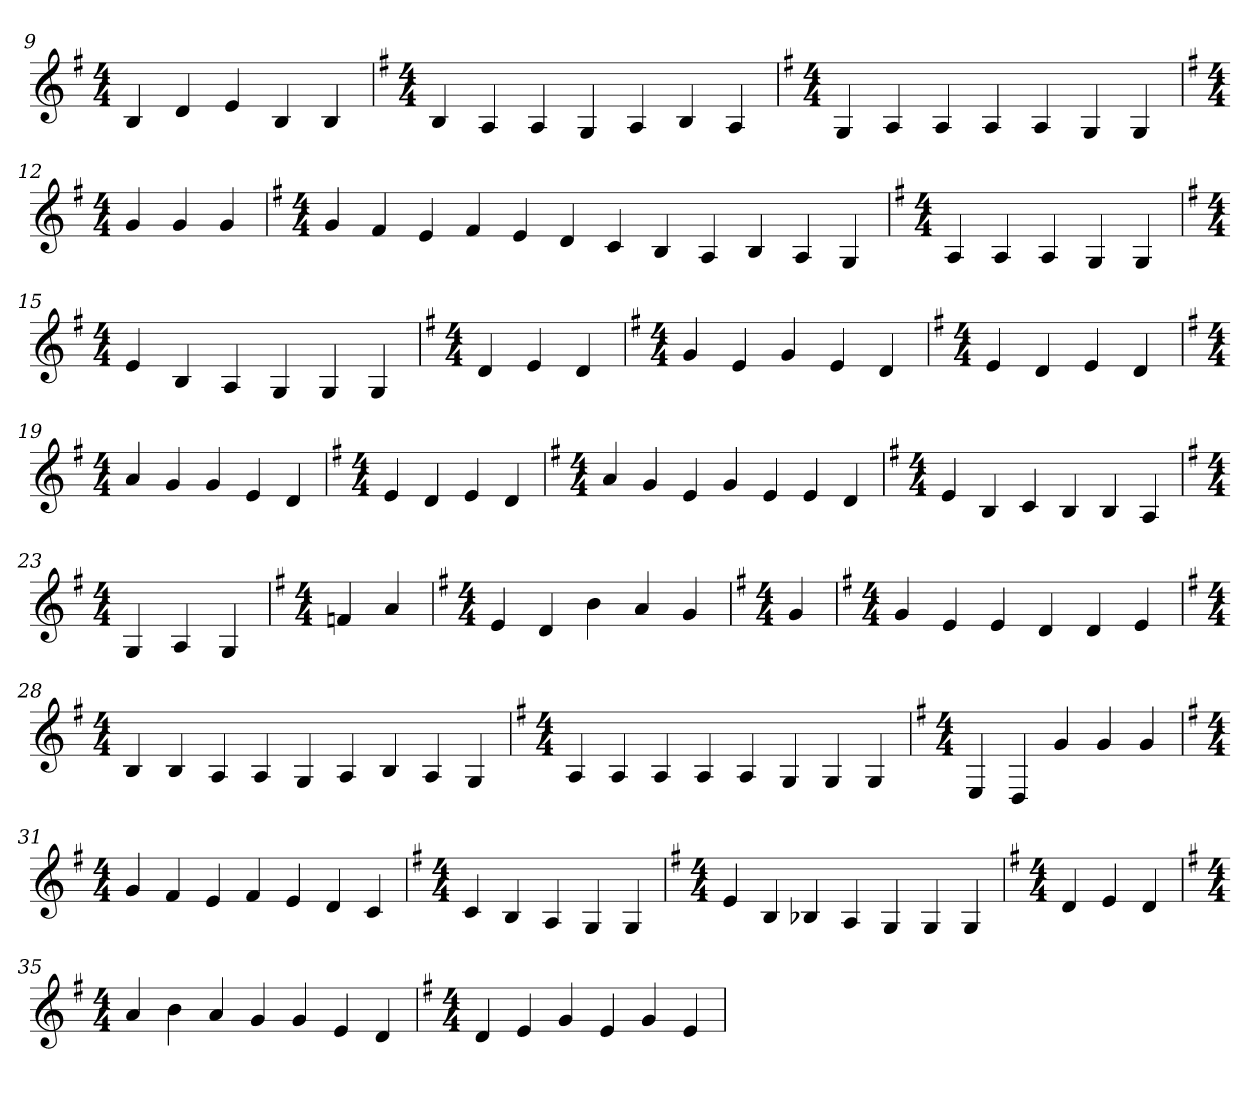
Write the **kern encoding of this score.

**kern
*part1
*staff1
*k[f#]
*G:
*M4/4
*k[f#]
*G:
*M4/4
*k[f#]
*G:
*M4/4
*k[f#]
*G:
*M4/4
*k[f#]
*G:
*M4/4
*k[f#]
*G:
*M4/4
*k[f#]
*G:
*M4/4
*k[f#]
*G:
*M4/4
=9
*k[f#]
*G:
*M4/4
4B
4d
4e
4B
4B
=10
*k[f#]
*G:
*M4/4
4B
4A
4A
4G
4A
4B
4A
=11
*k[f#]
*G:
*M4/4
4G
4A
4A
4A
4A
4G
4G
=12
*k[f#]
*G:
*M4/4
4g
4g
4g
=13
*k[f#]
*G:
*M4/4
4g
4f#
4e
4f#
4e
4d
4c
4B
4A
4B
4A
4G
=14
*k[f#]
*G:
*M4/4
4A
4A
4A
4G
4G
=15
*k[f#]
*G:
*M4/4
4e
4B
4A
4G
4G
4G
=16
*k[f#]
*G:
*M4/4
4d
4e
4d
=17
*k[f#]
*G:
*M4/4
4g
4e
4g
4e
4d
=18
*k[f#]
*G:
*M4/4
4e
4d
4e
4d
=19
*k[f#]
*G:
*M4/4
4a
4g
4g
4e
4d
=20
*k[f#]
*G:
*M4/4
4e
4d
4e
4d
=21
*k[f#]
*G:
*M4/4
4a
4g
4e
4g
4e
4e
4d
=22
*k[f#]
*G:
*M4/4
4e
4B
4c
4B
4B
4A
=23
*k[f#]
*G:
*M4/4
4G
4A
4G
=24
*k[f#]
*G:
*M4/4
4fn
4a
=25
*k[f#]
*G:
*M4/4
4e
4d
4b
4a
4g
=26
*k[f#]
*G:
*M4/4
4g
=27
*k[f#]
*G:
*M4/4
4g
4e
4e
4d
4d
4e
=28
*k[f#]
*G:
*M4/4
4B
4B
4A
4A
4G
4A
4B
4A
4G
=29
*k[f#]
*G:
*M4/4
4A
4A
4A
4A
4A
4G
4G
4G
=30
*k[f#]
*G:
*M4/4
4E
4D
4g
4g
4g
=31
*k[f#]
*G:
*M4/4
4g
4f#
4e
4f#
4e
4d
4c
=32
*k[f#]
*G:
*M4/4
4c
4B
4A
4G
4G
=33
*k[f#]
*G:
*M4/4
4e
4B
4B-X
4A
4G
4G
4G
=34
*k[f#]
*G:
*M4/4
4d
4e
4d
=35
*k[f#]
*G:
*M4/4
4a
4b
4a
4g
4g
4e
4d
=36
*k[f#]
*G:
*M4/4
4d
4e
4g
4e
4g
4e
=
*-
